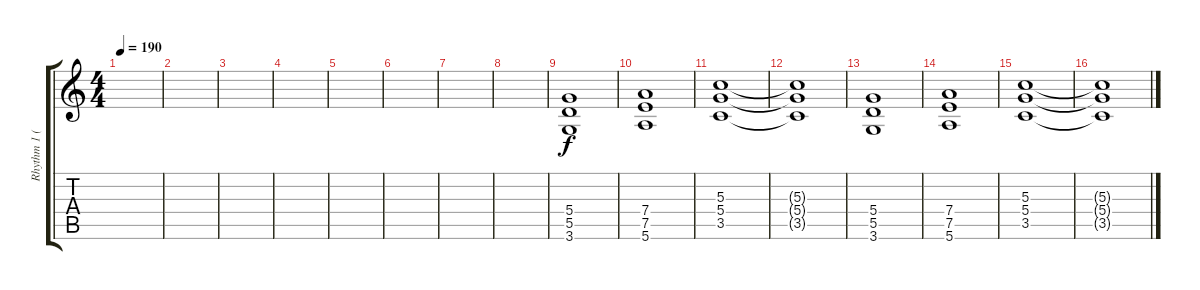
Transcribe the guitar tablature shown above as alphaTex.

\track ("Rhythm 1 (Tom)" "Rhythm 1 (") {instrument distortionguitar}
\staff {score tabs}
\tuning (E4 B3 G3 D3 A2 E2) {hide}
\ts (4 4)
\tempo 190
\clef g2
\ks c
|
|
|
|
|
|
|
|
(5.4 5.5 3.6).1 |
(7.4 7.5 5.6).1{dy f} |
(5.3 5.4 3.5).1 |
(5.3{t} 5.4{t} 3.5{t}).1 |
(5.4 5.5 3.6).1 |
(7.4 7.5 5.6).1 |
(5.3 5.4 3.5).1 |
(5.3{t} 5.4{t} 3.5{t}).1
